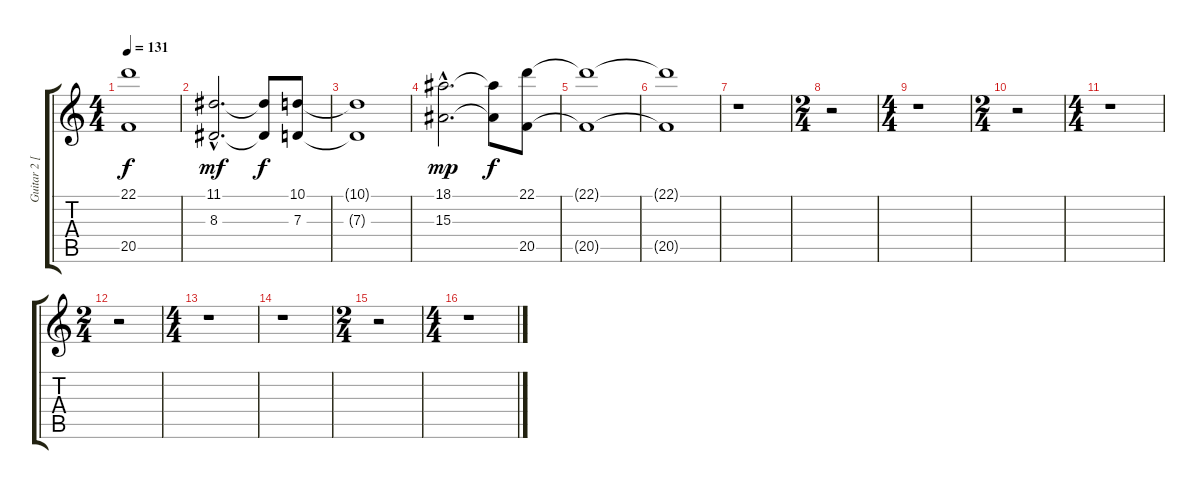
\track ("Guitar 2 [see score info]" "Guitar 2 [") {instrument accordion}
\staff {score tabs}
\tuning (E4 B3 G3 D3 A2 E2) {hide}
\ts (4 4)
\tempo 131
\clef g2
\ks c
(22.1{t} 20.5{t}).1{dy f} |
(11.1{hac} 8.3{hac}).2{d dy mf instrument accordion} (11.1{t} 8.3{t}).8{dy f} (10.1 7.3).8 |
(10.1{t} 7.3{t}).1 |
(18.1{hac} 15.3{hac}).2{d dy mp} (18.1{t} 15.3{t}).8{dy f} (22.1 20.5).8 |
(22.1{t} 20.5{t}).1 |
(22.1{t} 20.5{t}).1 |
r.1 |
\ts (2 4)
r.2 |
\ts (4 4)
r.1 |
\ts (2 4)
r.2 |
\ts (4 4)
r.1 |
\ts (2 4)
r.2 |
\ts (4 4)
r.1 |
r.1 |
\ts (2 4)
r.2 |
\ts (4 4)
r.1
